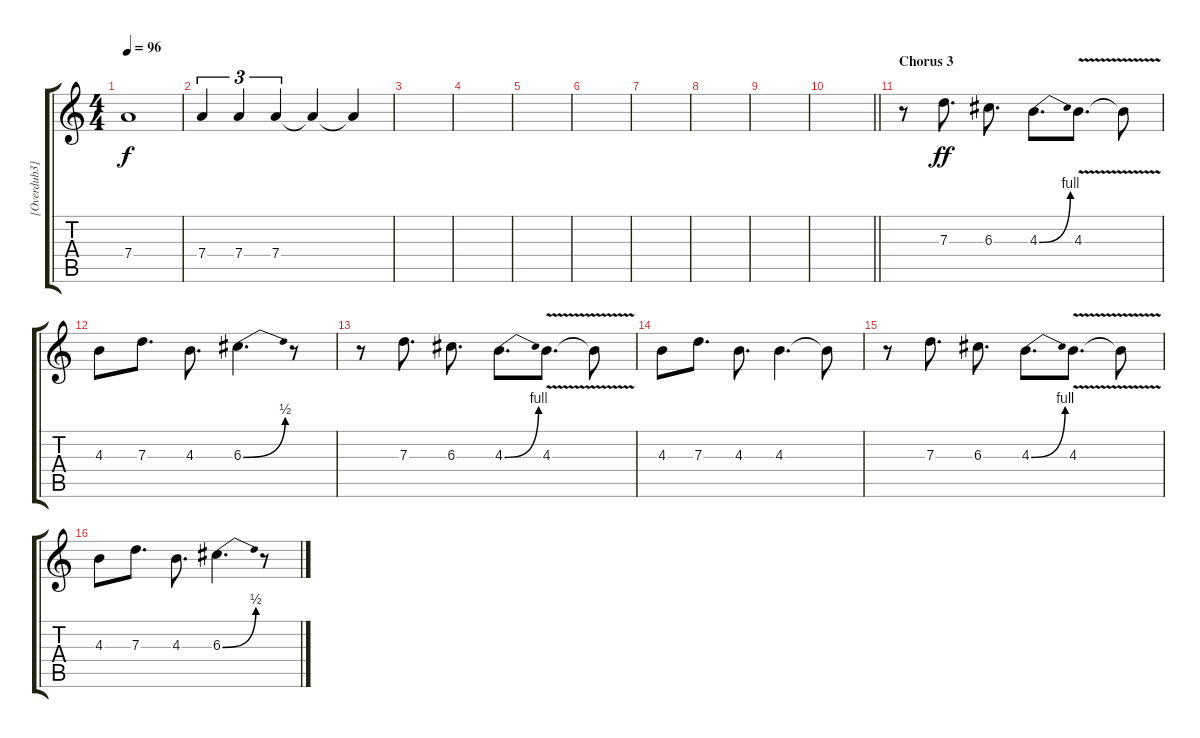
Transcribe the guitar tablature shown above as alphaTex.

\track ("[Overdub3]" "[Overdub3]") {instrument distortionguitar}
\staff {score tabs}
\tuning (E4 B3 G3 D3 A2 E2) {hide}
\ts (4 4)
\tempo 96
\clef g2
\ks c
7.4{t}.1{dy f} |
7.4.4{tu (3 2) balance 0} 7.4.4{tu (3 2)} 7.4.4{tu (3 2)} 7.4{t}.4 7.4{t}.4 |
|
|
|
|
|
|
|
\barLineRight lightlight
|
\section ("" "Chorus 3")
r.8{volume 14 balance 8} 7.3.8{d dy ff} 6.3.8{d} 4.3{be (bend 0 0 60 4)}.8{d} 4.3{v}.8{d} 4.3{t}.8 |
4.3.8 7.3.8{d} 4.3.8{d} 6.3{be (bend 0 0 60 2)}.4{d} r.8 |
r.8 7.3.8{d} 6.3.8{d} 4.3{be (bend 0 0 60 4)}.8{d} 4.3{v}.8{d} 4.3{t}.8 |
4.3.8 7.3.8{d} 4.3.8{d} 4.3.4{d} 4.3{t}.8 |
r.8 7.3.8{d} 6.3.8{d} 4.3{be (bend 0 0 60 4)}.8{d} 4.3{v}.8{d} 4.3{t}.8 |
4.3.8 7.3.8{d} 4.3.8{d} 6.3{be (bend 0 0 60 2)}.4{d} r.8
